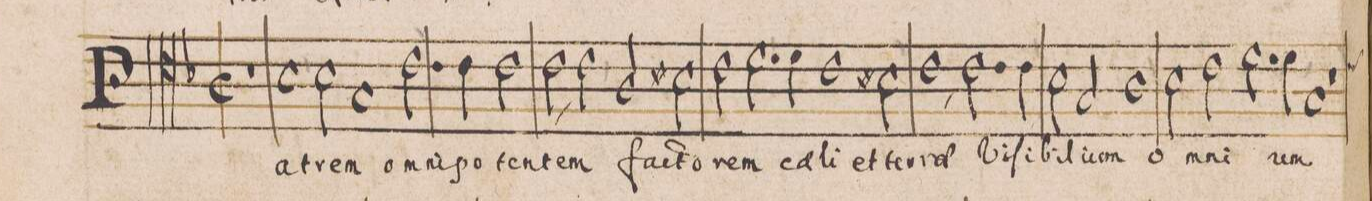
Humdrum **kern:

**kern	**text
*I"ALTVS	*
*clefC4	*
*k[b-]	*
*met(C|)	*
*M2/1	*
1r	.
1B-	Pa-
=2	=2
2B-\	-trem
1G	o-
2.c\	-mni-
=3	=3
4c\	-po-
2c\	-ten-
2c,\	-tem
2c\	fac-
=4	=4
2A/	-to-
2Bn\	-rem
2c\	coe-
2.d\	-li
=5	=5
4d\	.
1c	et
2Bn\	ter-
=6	=6
1c,	-rae
2.c\	vi-
4c\	-ſi-
=7	=7
2B-\	-bi-
2G/	-li-
1A	-um
=8	=8
2B-\	o-
2c\	-mni-
2.d\	.
4d\	-um
=9	=9
1G	.
*custos:c	*
1r	.
=10	=10
*-	*-
